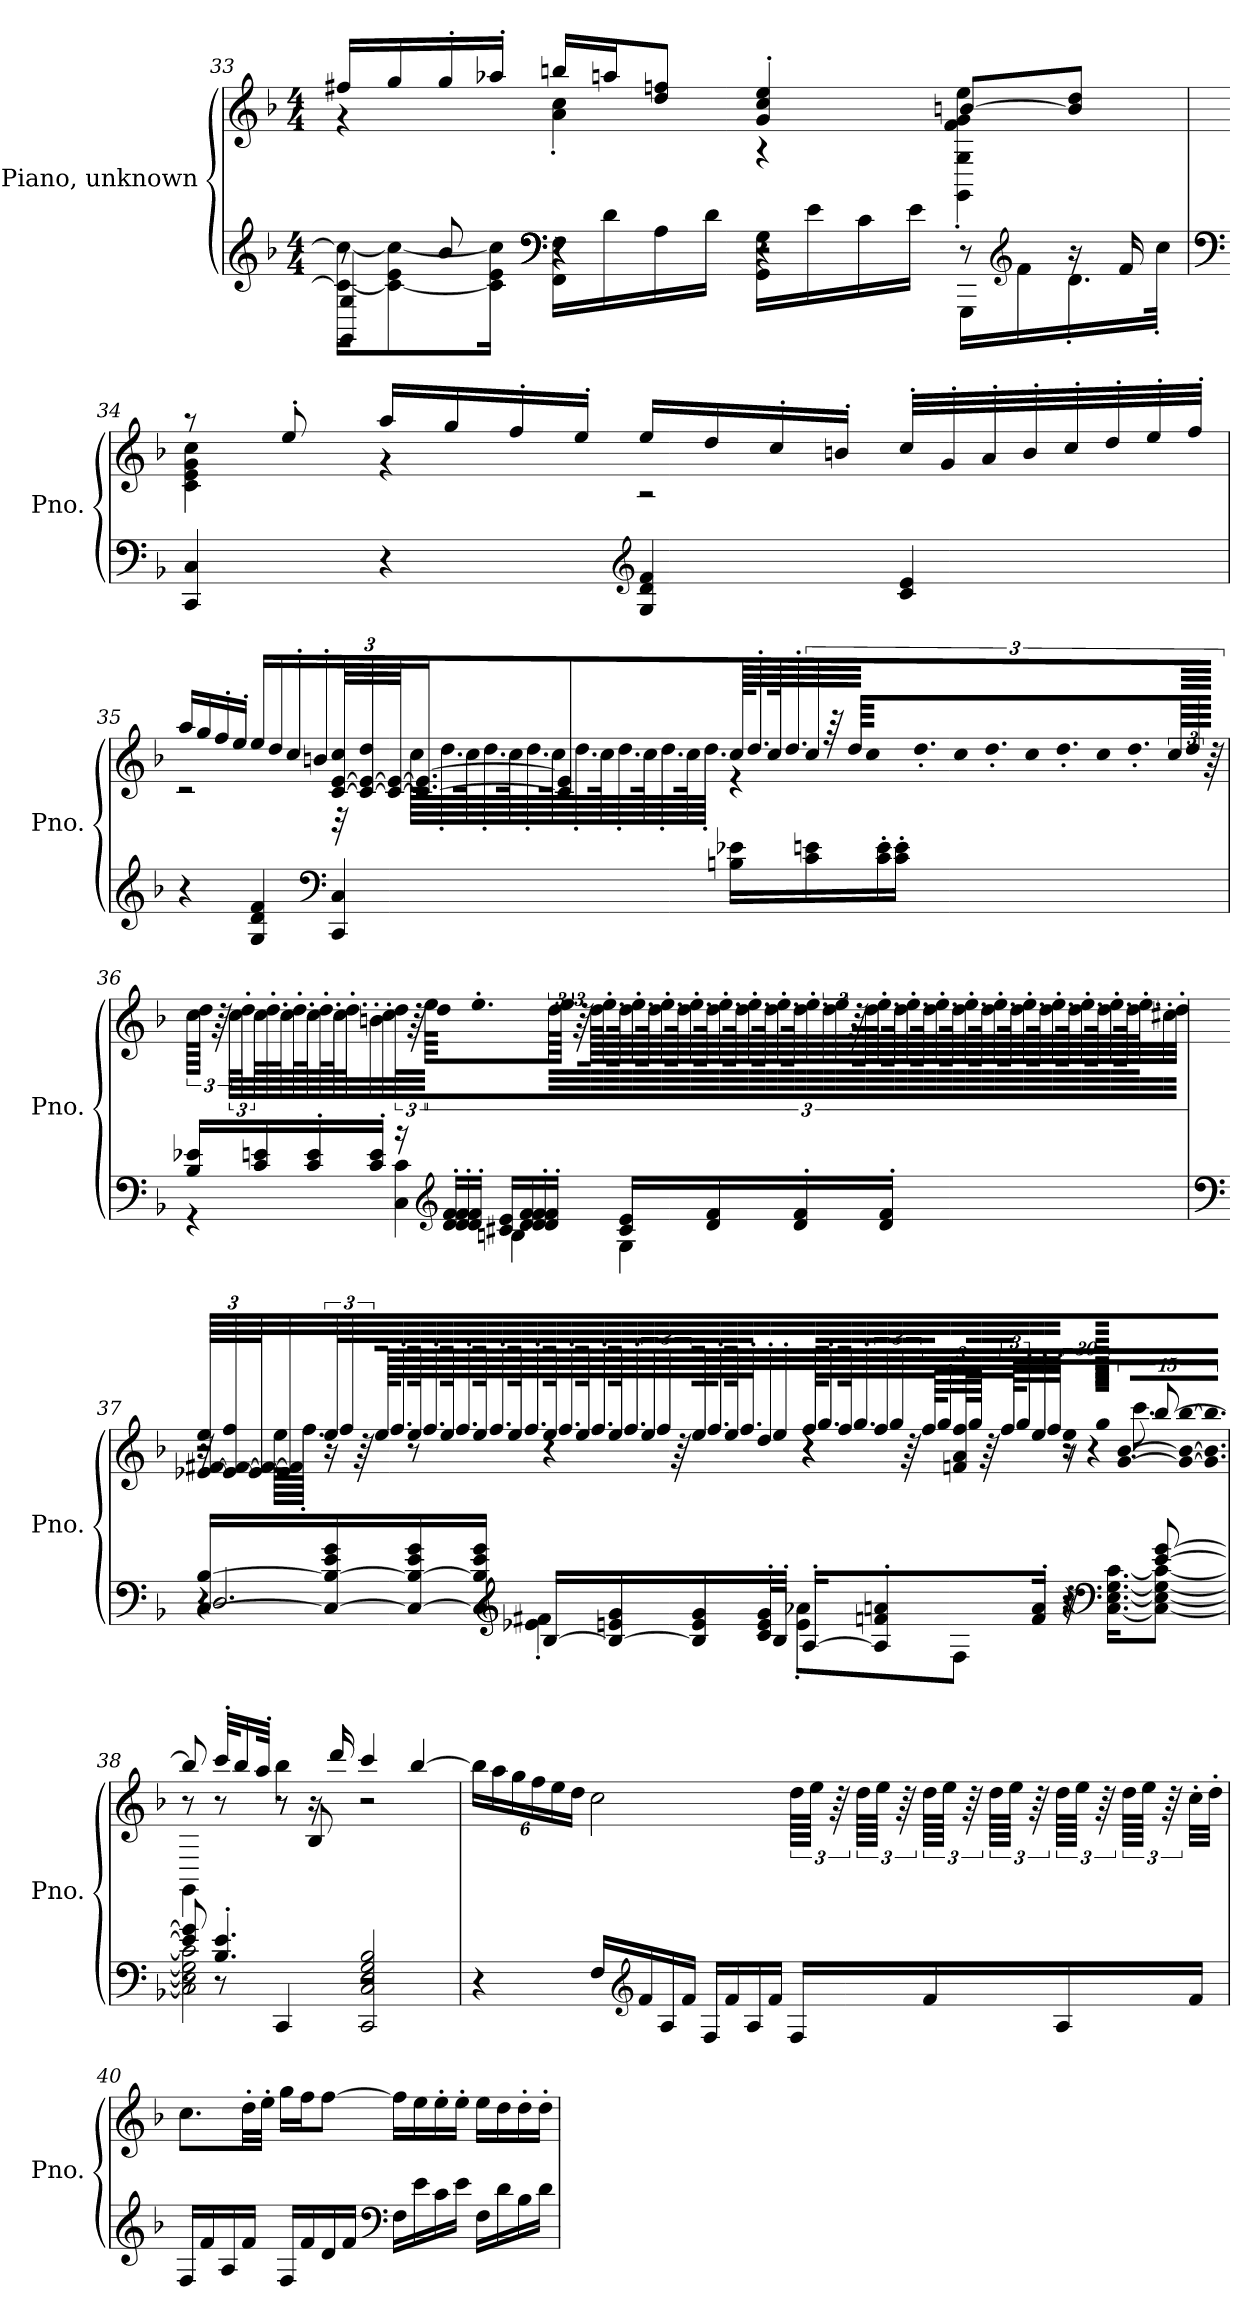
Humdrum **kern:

**kern	**kern
*part1	*part1
*staff2	*staff1
*I"Piano, unknown	*
*I'Pno.	*
!!LO:LB:g=z
*clefG2	*clefG2
*k[b-]	*k[b-]
*M4/4	*M4/4
=33	=33
*^	*^
*	*^	*	*
8r	16c\_ 16cc\_KL	4GG/ 4G/	16ff#X/LL	4r
.	8c\_ 8e\ 8cc\_	.	16gg/	.
8b-/	.	.	16gg'/	.
.	16c\] 16e\ 16cc\]Jk	.	16aa-X'/JJ	.
*clefF4	*	*	*	*
4r	16FF\ 16F\LL	4r	16bbn/LL	4a\' 4cc\'
.	16d\	.	16aan/J	.
.	16A\	.	8dd/ 8ffn/J	.
.	16d\JJ	.	.	.
4r	16GG\ 16G\LL	2r	4g/' 4cc/' 4ee/'	4r
.	16e\	.	.	.
.	16c\	.	.	.
.	16e\JJ	.	.	.
8r	16GGG\LL	.	[8bn/L	4GG\' 4G\' 4f\' 4g\' 4ee\'
*clefG2	*	*	*	*
.	16f\	.	.	.
16r	16.d'\	.	8b/] 8dd/J	.
16f/	.	.	.	.
.	32cc'\JJk	.	.	.
*v	*v	*v	*	*
!!LO:LB:g=z	!!
=34	=34	=34
*clefF4	*	*
4CC/ 4C/	8r	4c\ 4e\ 4g\ 4cc\
.	8ee'/	.
4r	16aa/LL	4r
.	16gg/	.
.	16ff'/	.
.	16ee'/JJ	.
*clefG2	*	*
4G/ 4d/ 4f/	16ee/LL	2r
.	16dd/	.
.	16cc'/	.
.	16bn'/JJ	.
4c/ 4e/	32cc'/LLL	.
.	32g'/	.
.	32a'/	.
.	32b'/	.
.	32cc'/	.
.	32dd'/	.
.	32ee'/	.
.	32ff'/JJJ	.
!!LO:LB:g=z	!!
=35	=35	=35
4r	16aa/LL	2r
.	16gg/	.
.	16ff'/	.
.	16ee'/JJ	.
4G/ 4d/ 4f/	16ee/LL	.
.	16dd/	.
.	16cc'/	.
.	16bn'/	.
*clefF4	*	*
*	*Xbrackettup	*
4CC/ 4C/	[96c/ [96e/ 96cc/LL	32r
.	96c/_ 96e/_ 96dd/	.
.	96c/_ 96e/_JJ	.
.	16.c/_ 16.e/_J	128cc\KLLLL
.	.	64.dd'\
.	.	128cc\K
.	.	64.dd'\
.	.	128cc\K
.	.	64.dd'\
.	8c/] 8e/]	128cc\K
.	.	64.dd'\
.	.	128cc\K
.	.	64.dd'\
.	.	128cc\K
.	.	64.dd'\
.	.	128cc\K
.	.	64.dd'\JJJJ
16Bn\ 16e-X\LL	128cc/KLLL	4r
.	64.dd'/	.
.	128cc/K	.
.	64.dd'/	.
*	*brackettup	*
16c\ 16en\	96cc/JJJJ	.
.	96r	.
.	96dd/LLLL	.
.	128cc/K	.
.	64.dd'/	.
16c\' 16e\'	128cc/K	.
.	64.dd'/	.
.	128cc/K	.
.	64.dd'/	.
16c\' 16e\'JJ	128cc/K	.
.	64.dd'/	.
.	96cc/	.
.	96dd/JJJJ	.
.	96r	.
*	*v	*v
!!LO:LB:g=z
=36	=36
*^	*
16B-/ 16e-X/LL	4r	96cc\LLLL
.	.	96dd\JJJJ
.	.	96r
.	.	96cc\KLLL
.	.	48dd'\
16c/ 16en/	.	128cc\KL
.	.	64.dd'\
.	.	128cc\K
.	.	64.dd'\
16c/' 16e/'	.	128cc\K
.	.	64.dd'\
.	.	128cc\K
.	.	64.dd'\J
16c/' 16e/'JJ	.	32bn'\
.	.	32cc'\
16r	4C\ 4c\	96dd\JJJk
.	.	96r
.	.	96ee\LLLL
.	.	128dd\K
.	.	64.ee'\
*clefG2	*	*
16d/' 16f/'LL	.	96dd\
.	.	96ee\JJJJ
.	.	96r
.	.	128dd\KLLLL
.	.	64.ee'\
16d/' 16f/'	.	128dd\K
.	.	64.ee'\
.	.	128dd\K
.	.	64.ee'\
16d/' 16f/'JJ	.	128dd\K
.	.	64.ee'\
.	.	128dd\K
.	.	64.ee'\
16c#X/ 16e/LL	4Bn\	128dd\K
.	.	64.ee'\
.	.	128dd\K
.	.	64.ee'\
16d/ 16f/	.	128dd\K
.	.	64.ee'\
.	.	96dd\
.	.	96ee\JJJJ
.	.	96r
16d/' 16f/'	.	128dd\KLLLL
.	.	64.ee'\
.	.	128dd\K
.	.	64.ee'\
16d/' 16f/'JJ	.	128dd\K
.	.	64.ee'\
.	.	128dd\K
.	.	64.ee'\
16c#/ 16e/LL	4G\	128dd\K
.	.	64.ee'\
.	.	128dd\K
.	.	64.ee'\
16d/ 16f/	.	128dd\K
.	.	64.ee'\
.	.	128dd\K
.	.	64.ee'\
16d/' 16f/'	.	128dd\K
.	.	64.ee'\
.	.	128dd\K
.	.	64.ee'\J
16d/' 16f/'JJ	.	32cc#X'\
.	.	32dd'\JJJ
*v	*v	*
!!LO:PB:g=z
=37	=37
*clefF4	*
*^	*
*	*^	*
*	*	*	*Xbrackettup
*	*	*	*^
*	*	*	*	*^
[16C/ [16B-/LL	4r	2.D/	[96e-X/ [96f#X/ 96ee/LLLL	32r	2r
.	.	.	96e-/_ 96f#/_ 96ff/	.	.
.	.	.	96e-/_ 96f#/_J	.	.
.	.	.	32e-/] 32f#/]	128ee\KLLLL	.
.	.	.	.	64.ff'\JJJJ	.
*	*	*	*brackettup	*	*
16C/_ 16B-/_ 16e/ 16g/	.	.	96ee/L	16r	.
.	.	.	96ff/JJJJ	.	.
.	.	.	96r	.	.
.	.	.	128ee/KLLLL	.	.
.	.	.	64.ff'/	.	.
16C/_ 16B-/_ 16e/ 16g/	.	.	128ee/K	8r	.
.	.	.	64.ff'/	.	.
.	.	.	128ee/K	.	.
.	.	.	64.ff'/	.	.
16C/] 16B-/] 16e/ 16g/JJ	.	.	128ee/K	.	.
.	.	.	64.ff'/	.	.
.	.	.	128ee/K	.	.
.	.	.	64.ff'/	.	.
*clefG2	*	*	*	*	*
[16B-/LL	4e-X\' 4f#X\'	.	128ee/K	4r	.
.	.	.	64.ff'/	.	.
.	.	.	128ee/K	.	.
.	.	.	64.ff'/	.	.
16B-/_ 16en/ 16g/	.	.	128ee/K	.	.
.	.	.	64.ff'/	.	.
.	.	.	96ee/	.	.
.	.	.	96ff/JJJJ	.	.
.	.	.	96r	.	.
16B-/] 16e/ 16g/	.	.	128ee/KLLLL	.	.
.	.	.	64.ff'/	.	.
.	.	.	128ee/K	.	.
.	.	.	64.ff'/J	.	.
32c/' 32e/' 32g/'L	.	.	32dd'/	.	.
32B-'/JJJ	.	.	32ee'/	.	.
[16A'/KL	8e\' 8a-X\'L	.	128ff/KL	4r	4r
.	.	.	64.gg'/	.	.
.	.	.	128ff/K	.	.
.	.	.	64.gg'/	.	.
8A/]' 8fn/' 8an/'	.	.	96ff/	.	.
.	.	.	96gg/JJJJ	.	.
.	.	.	96r	.	.
.	.	.	96ff/KLLL	.	.
.	.	.	48gg'/	.	.
.	8F\J	.	96fn/ 96a/ 96ff/L	.	.
.	.	.	96gg/JJJJ	.	.
.	.	.	96r	.	.
.	.	.	96ff/KLLL	.	.
.	.	.	48gg'/	.	.
16f/' 16a/'Jk	.	.	32ee'/	.	.
.	.	.	32ff'/	.	.
!	!	!	!LO:N:vis=256	!	!
8r	32r	4r	1920%17ee/JJJkk	16r	8r
!	!	!	!LO:N:vis=128	!	!
.	.	.	1920%17r	.	.
!	!	!	!LO:N:vis=64	!	!
.	.	.	960%17gg/	.	.
*clefF4	*	*	*	*	*
.	[16.C\ [16.E\ [16.G\ [16.c\KL	.	.	.	.
.	.	.	1920ryy	.	.
!	!	!	!LO:N:vis=256	!	!
.	.	.	[1920%17g/ [1920%17b-/KLLLL	.	.
!	!	!	!LO:N:vis=64	!	!
.	.	.	960%17g/_ 960%17b-/_ [960%17bb-/JJJ	.	.
.	.	.	8.g/] 8.b-/] 8.bb-/]J	8.ccc'\	.
[8e/ [8g/	8C\_ 8E\_ 8G\_ 8c\_J	.	.	.	[8bb-/
!!LO:LB:g=z	!!	!!
=38	=38	=38	=38	=38	=38
8e/] 8g/]	2C\] 2E\] 2G\] 2c\]	8r	8r	4GG\	8bb-/]
8r	.	4.B-/' 4.e/'	32ccc'/KLL	.	8r
.	.	.	16bb-/	.	.
.	.	.	32aa'/JJk	.	.
4CC/	.	.	8r	4bb-\	8r
.	.	.	16r	.	8B-/
.	.	.	16ddd/	.	.
2CC/ 2C/ 2E/ 2G/ 2B-/	2r	2r	4ccc/	2r	2r
.	.	.	[4bb-/	.	.
*v	*v	*v	*	*	*
*	*v	*v	*v
!!LO:LB:g=z
=39	=39
*	*Xbrackettup
4r	24bb-\LL]
.	24aa\
.	24gg\
.	24ff\
.	24ee\
.	24dd\JJ
16F/LL	2cc\
*clefG2	*
16f/	.
16A/	.
16f/JJ	.
16F/LL	.
16f/	.
16A/	.
16f/JJ	.
*	*brackettup
16F/LL	96dd\LLLL
.	96ee\JJJJ
.	96r
.	96dd\LLLL
.	96ee\JJJJ
.	96r
16f/	96dd\LLLL
.	96ee\JJJJ
.	96r
.	96dd\LLLL
.	96ee\JJJJ
.	96r
16A/	96dd\LLLL
.	96ee\JJJJ
.	96r
.	96dd\LLLL
.	96ee\JJJJ
.	96r
16f/JJ	32cc'\LLL
.	32dd'\JJJ
!!LO:LB:g=z
=40	=40
16F/LL	8.cc\L
16f/	.
16A/	.
16f/JJ	32dd'\LL
.	32ee'\JJJ
16F/LL	16gg\LL
16f/	16ff\J
16d/	[8ff\J
16f/JJ	.
*clefF4	*
16F\LL	16ff\LL]
16e\	16ee\
16c\	16ee'\
16e\JJ	16ee'\JJ
16F\LL	16ee\LL
16d\	16dd\
16B-\	16dd'\
16d\JJ	16dd'\JJ
=	=
*-	*-
